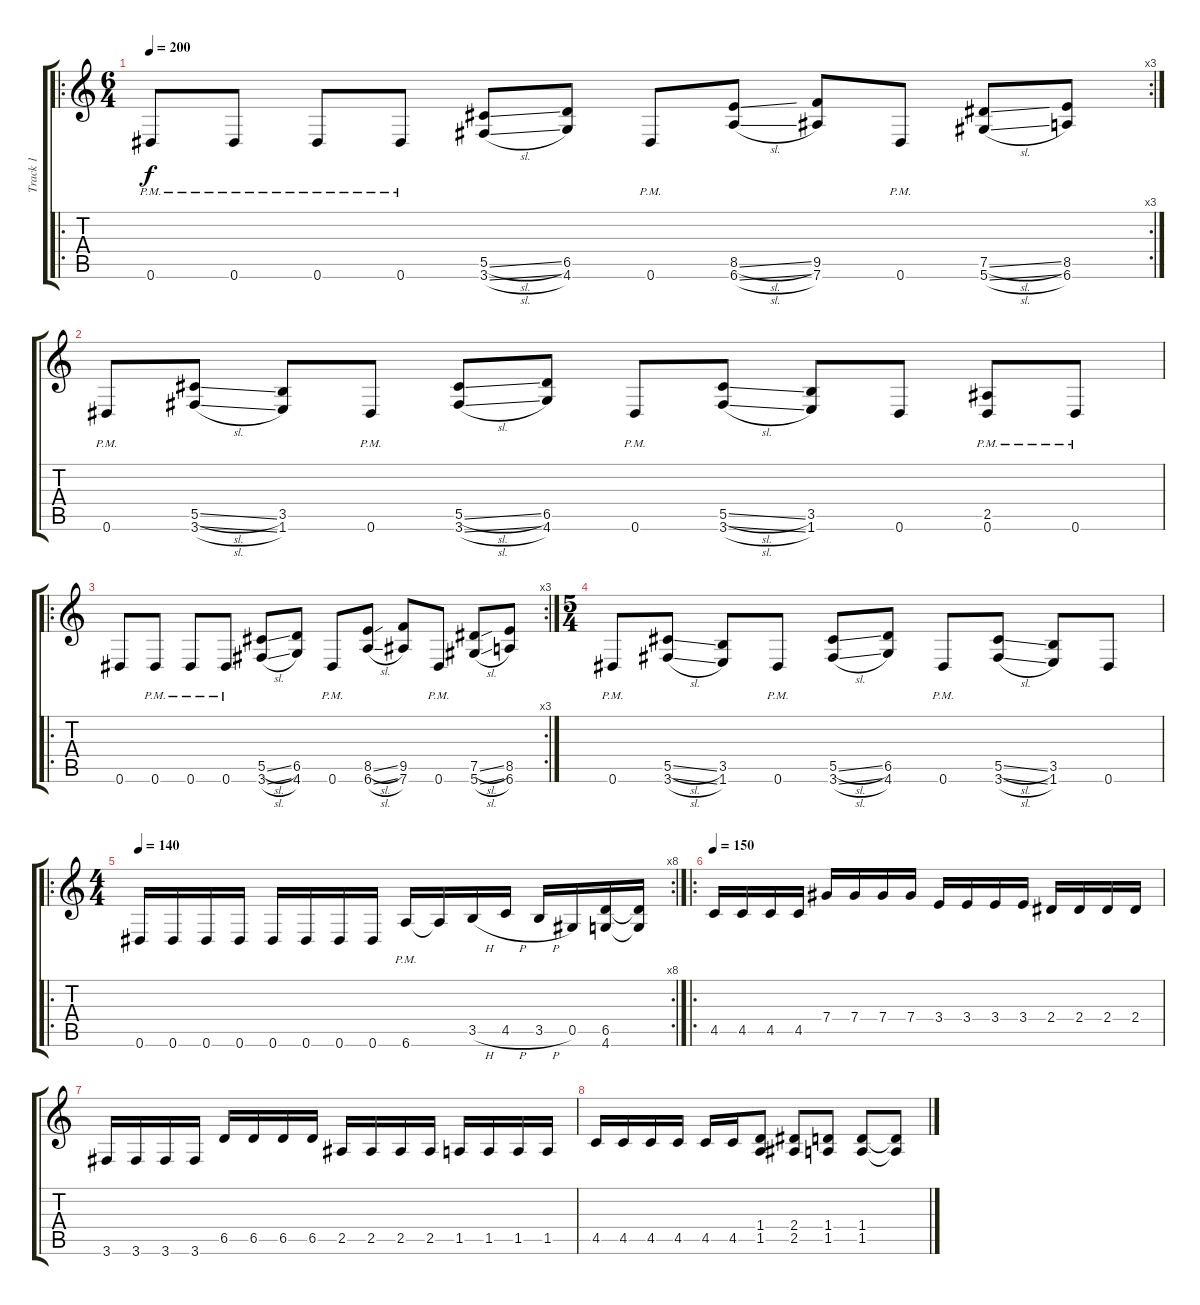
\track ("Track 1" "Track 1") {instrument distortionguitar}
\staff {score tabs}
\tuning (Eb4 Bb3 Gb3 Db3 Ab2 Eb2) {hide}
\ro
\rc 3
\ts (6 4)
\tempo 200
\clef g2
\ks c
0.6{pm}.8{dy f} 0.6{pm}.8 0.6{pm}.8 0.6{pm}.8 (5.5{sl} 3.6{sl}).8 (6.5 4.6).8 0.6{pm}.8 (8.5{sl} 6.6{sl}).8 (9.5 7.6).8 0.6{pm}.8 (7.5{sl} 5.6{sl}).8 (8.5 6.6).8 |
0.6{pm}.8 (5.5{sl} 3.6{sl}).8 (3.5 1.6).8 0.6{pm}.8 (5.5{sl} 3.6{sl}).8 (6.5 4.6).8 0.6{pm}.8 (5.5{sl} 3.6{sl}).8 (3.5 1.6).8 0.6.8 (2.5 0.6{pm}).8 0.6{pm}.8 |
\ro
\rc 3
0.6.8 0.6{pm}.8 0.6{pm}.8 0.6{pm}.8 (5.5{sl} 3.6{sl}).8 (6.5 4.6).8 0.6{pm}.8 (8.5{sl} 6.6{sl}).8 (9.5 7.6).8 0.6{pm}.8 (7.5{sl} 5.6{sl}).8 (8.5 6.6).8 |
\ts (5 4)
0.6{pm}.8 (5.5{sl} 3.6{sl}).8 (3.5 1.6).8 0.6{pm}.8 (5.5{sl} 3.6{sl}).8 (6.5 4.6).8 0.6{pm}.8 (5.5{sl} 3.6{sl}).8 (3.5 1.6).8 0.6.8 |
\ro
\rc 8
\ts (4 4)
\tempo 140
0.6.16 0.6.16 0.6.16 0.6.16 0.6.16 0.6.16 0.6.16 0.6.16 6.6{pm}.16 6.6{t}.16 3.5{h}.16 4.5{h}.16 3.5{h}.16 0.5.16 (6.5 4.6).16 (6.5{t} 4.6{t}).16 |
\ro
\tempo 150
4.5.16 4.5.16 4.5.16 4.5.16 7.4.16 7.4.16 7.4.16 7.4.16 3.4.16 3.4.16 3.4.16 3.4.16 2.4.16 2.4.16 2.4.16 2.4.16 |
3.6.16 3.6.16 3.6.16 3.6.16 6.5.16 6.5.16 6.5.16 6.5.16 2.5.16 2.5.16 2.5.16 2.5.16 1.5.16 1.5.16 1.5.16 1.5.16 |
4.5.16 4.5.16 4.5.16 4.5.16 4.5.16 4.5.16 (1.4 1.5).8 (2.4 2.5).8 (1.4 1.5).8 (1.4 1.5).8 (1.4{t} 1.5{t}).8
